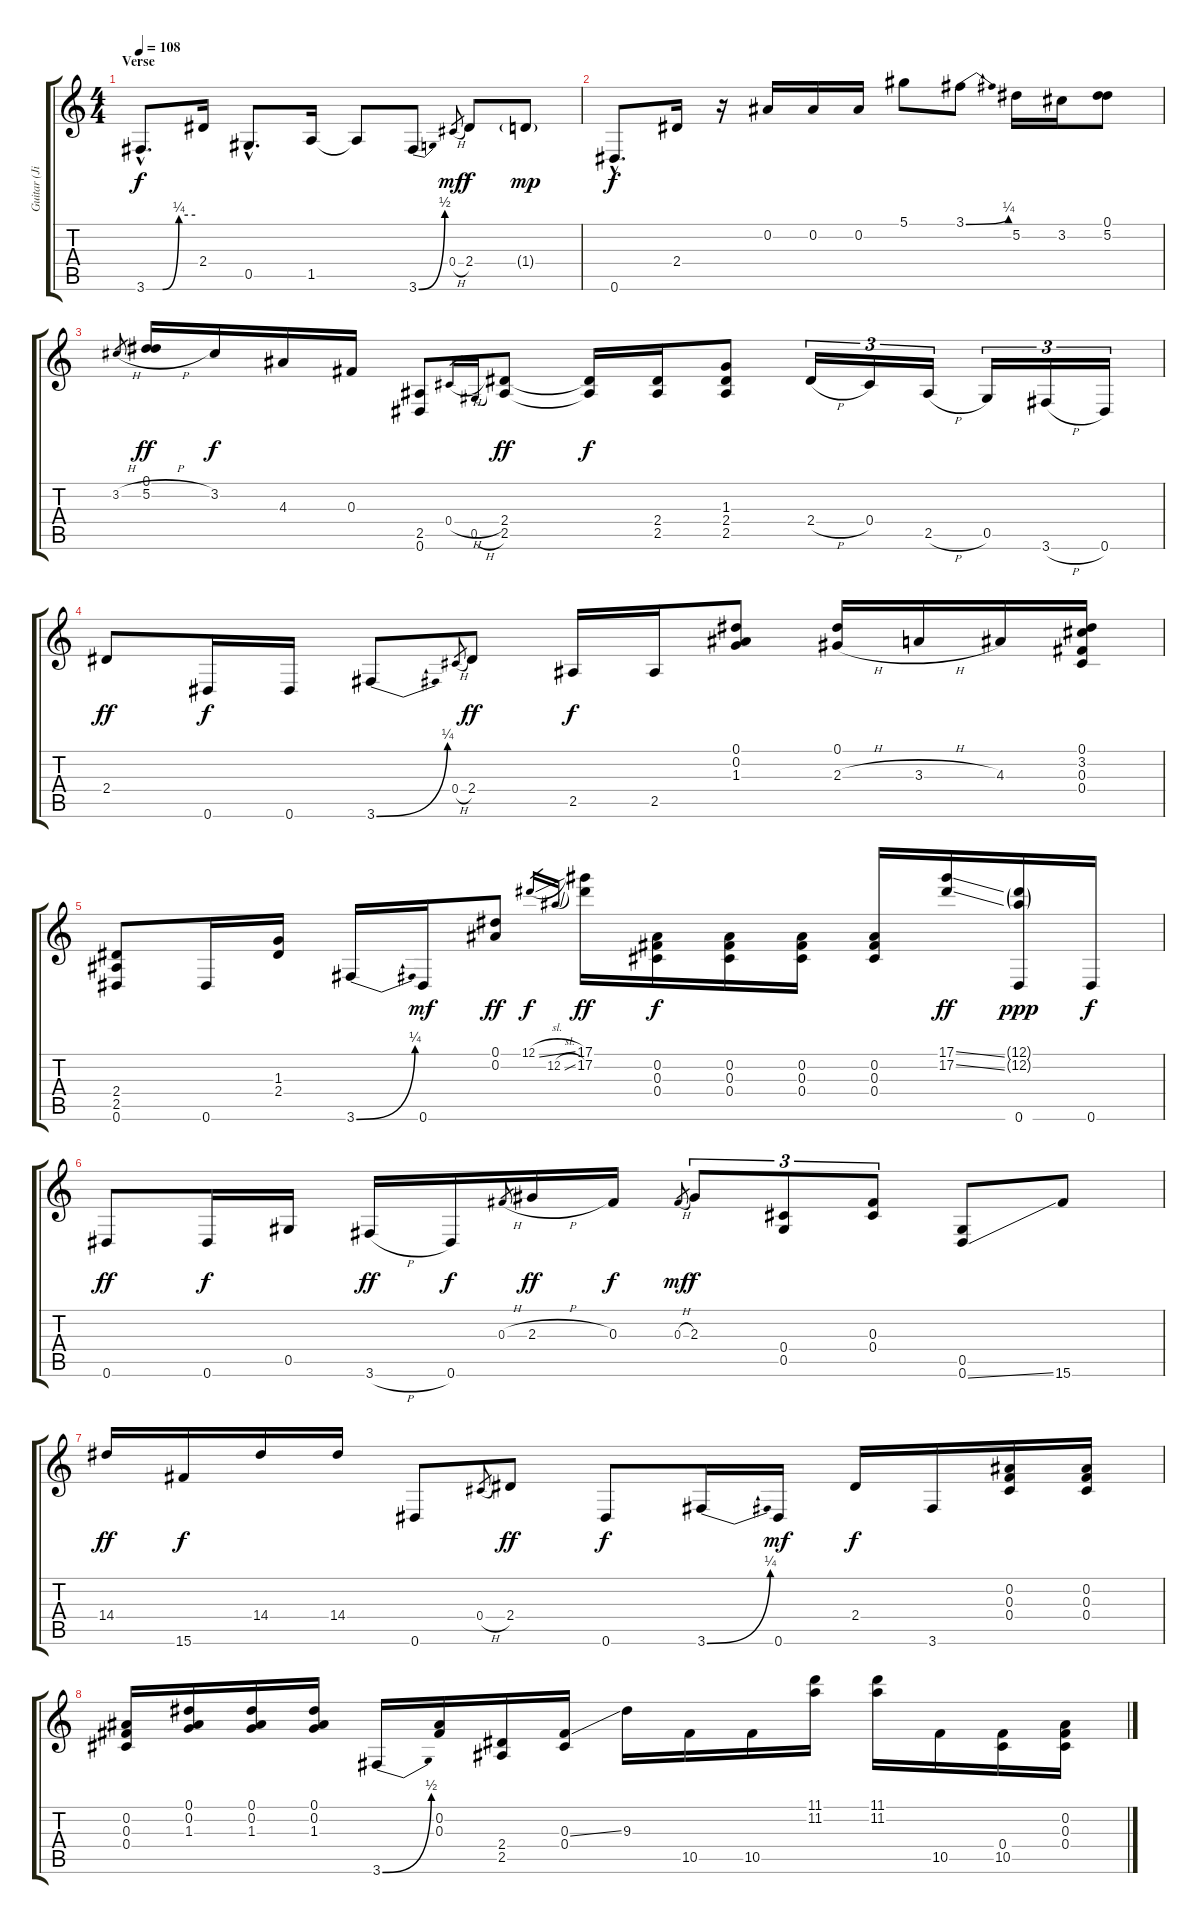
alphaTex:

\track ("Guitar (Jimi Hendrix)" "Guitar (Ji") {instrument overdrivenguitar}
\staff {score tabs}
\tuning (Eb4 Bb3 Gb3 Db3 Ab2 Eb2) {hide}
\ts (4 4)
\section ("" "Verse")
\tempo 108
\clef g2
\ks c
3.6{be (custom 0 0 20 0 40 1 60 1) hac}.8{d dy f} 2.4.16 0.5{hac}.8{d} 1.5.16 1.5{t}.8 3.6{be (bend 0 0 60 2)}.8 0.4{h}.8{gr dy mf} 2.4.8{dy f} 1.4{g}.8{dy mp} |
0.6{hac}.8{d dy f} 2.4.16 r.16 0.2.16 0.2.16 0.2.16 5.1.8 3.1{be (bend 0 0 60 1)}.8 5.2.16 3.2.16 (0.1 5.2).8 |
3.2{h}.8{gr} (0.1 5.2{h}).16{dy ff} 3.2.16{dy f} 4.3.16 0.3.16 (2.5 0.6).8 0.4{h}.16{gr} 0.5{h}.16{gr} (2.4 2.5).8{dy ff} (2.4{t} 2.5{t}).16{dy f} (2.4 2.5).16 (1.3 2.4 2.5).8 2.4{h}.16{tu (3 2)} 0.4.16{tu (3 2)} 2.5{h}.16{tu (3 2)} 0.5.16{tu (3 2)} 3.6{h}.16{tu (3 2)} 0.6.16{tu (3 2)} |
2.4.8{dy ff} 0.6.16{dy f} 0.6.16 3.6{be (bend 0 0 60 1)}.8 0.4{h}.8{gr} 2.4.8{dy ff} 2.5.16{dy f} 2.5.16 (0.1 0.2 1.3).8 (0.1 2.3{h}).16 3.3{h}.16 4.3.16 (0.1 3.2 0.3 0.4).16 |
(2.4 2.5 0.6).8 0.6.16 (1.3 2.4).16 3.6{be (bend 0 0 60 1)}.16 0.6.16{dy mf} (0.1 0.2).8{dy ff} 12.1{sl}.16{gr dy f} 12.2{sl}.16{gr} (17.1 17.2).16{dy ff} (0.2 0.3 0.4).16{dy f} (0.2 0.3 0.4).16 (0.2 0.3 0.4).16 (0.2 0.3 0.4).16 (17.1{ss} 17.2{ss}).16{dy ff} (12.1{g} 12.2{g} 0.6).16{dy ppp} 0.6.16{dy f} |
0.6.8{dy ff} 0.6.16{dy f} 0.5.16 3.6{h}.16{dy ff} 0.6.16{dy f} 0.3{h}.8{gr} 2.3{h}.16{dy ff} 0.3.16{dy f} 0.3{h}.8{gr dy mf} 2.3.8{tu (3 2) dy f} (0.4 0.5).8{tu (3 2)} (0.3 0.4).8{tu (3 2)} (0.5 0.6{ss}).8 15.6.8 |
14.4.16{dy ff} 15.6.16{dy f} 14.4.16 14.4.16 0.6.8 0.4{h}.8{gr} 2.4.8{dy ff} 0.6.8{dy f} 3.6{be (bend 0 0 60 1)}.16 0.6.16{dy mf} 2.4.16{dy f} 3.6.16 (0.2 0.3 0.4).16 (0.2 0.3 0.4).16 |
(0.2 0.3 0.4).16 (0.1 0.2 1.3).16 (0.1 0.2 1.3).16 (0.1 0.2 1.3).16 3.6{be (bend 0 0 60 2)}.16 (0.2 0.3).16 (2.4 2.5).16 (0.3{ss} 0.4).16 9.3.16 10.5.16 10.5.16 (11.1 11.2).16 (11.1 11.2).16 10.5.16 (0.4 10.5).16 (0.2 0.3 0.4).16
